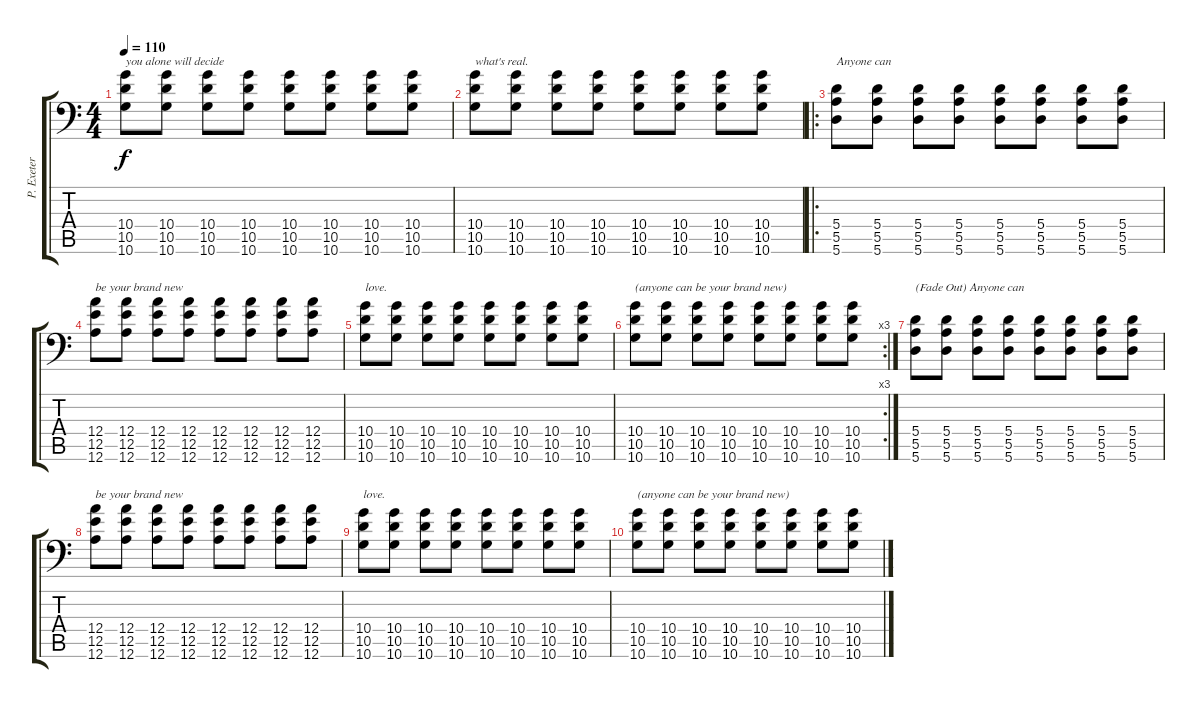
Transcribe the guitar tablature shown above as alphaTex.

\track ("P. Exeter Blue 1" "P. Exeter ") {instrument electricguitarclean}
\staff {score tabs}
\tuning (B3 Gb3 D3 A2 E2 A1) {hide}
\ts (4 4)
\tempo 110
\clef f4
\ks c
(10.4 10.5 10.6).8{txt "you alone will decide" dy f} (10.4 10.5 10.6).8 (10.4 10.5 10.6).8 (10.4 10.5 10.6).8 (10.4 10.5 10.6).8 (10.4 10.5 10.6).8 (10.4 10.5 10.6).8 (10.4 10.5 10.6).8 |
(10.4 10.5 10.6).8{txt "what's real."} (10.4 10.5 10.6).8 (10.4 10.5 10.6).8 (10.4 10.5 10.6).8 (10.4 10.5 10.6).8 (10.4 10.5 10.6).8 (10.4 10.5 10.6).8 (10.4 10.5 10.6).8 |
\ro
(5.4 5.5 5.6).8{txt "Anyone can "} (5.4 5.5 5.6).8 (5.4 5.5 5.6).8 (5.4 5.5 5.6).8 (5.4 5.5 5.6).8 (5.4 5.5 5.6).8 (5.4 5.5 5.6).8 (5.4 5.5 5.6).8 |
(12.4 12.5 12.6).8{txt "be your brand new"} (12.4 12.5 12.6).8 (12.4 12.5 12.6).8 (12.4 12.5 12.6).8 (12.4 12.5 12.6).8 (12.4 12.5 12.6).8 (12.4 12.5 12.6).8 (12.4 12.5 12.6).8 |
(10.4 10.5 10.6).8{txt "love."} (10.4 10.5 10.6).8 (10.4 10.5 10.6).8 (10.4 10.5 10.6).8 (10.4 10.5 10.6).8 (10.4 10.5 10.6).8 (10.4 10.5 10.6).8 (10.4 10.5 10.6).8 |
\rc 3
(10.4 10.5 10.6).8{txt "(anyone can be your brand new)"} (10.4 10.5 10.6).8 (10.4 10.5 10.6).8 (10.4 10.5 10.6).8 (10.4 10.5 10.6).8 (10.4 10.5 10.6).8 (10.4 10.5 10.6).8 (10.4 10.5 10.6).8 |
(5.4 5.5 5.6).8{txt "(Fade Out) Anyone can"} (5.4 5.5 5.6).8 (5.4 5.5 5.6).8 (5.4 5.5 5.6).8 (5.4 5.5 5.6).8 (5.4 5.5 5.6).8 (5.4 5.5 5.6).8 (5.4 5.5 5.6).8 |
(12.4 12.5 12.6).8{txt "be your brand new"} (12.4 12.5 12.6).8 (12.4 12.5 12.6).8 (12.4 12.5 12.6).8 (12.4 12.5 12.6).8 (12.4 12.5 12.6).8 (12.4 12.5 12.6).8 (12.4 12.5 12.6).8 |
(10.4 10.5 10.6).8{txt "love."} (10.4 10.5 10.6).8 (10.4 10.5 10.6).8 (10.4 10.5 10.6).8 (10.4 10.5 10.6).8 (10.4 10.5 10.6).8 (10.4 10.5 10.6).8 (10.4 10.5 10.6).8 |
(10.4 10.5 10.6).8{txt "(anyone can be your brand new)"} (10.4 10.5 10.6).8 (10.4 10.5 10.6).8 (10.4 10.5 10.6).8 (10.4 10.5 10.6).8 (10.4 10.5 10.6).8 (10.4 10.5 10.6).8 (10.4 10.5 10.6).8
